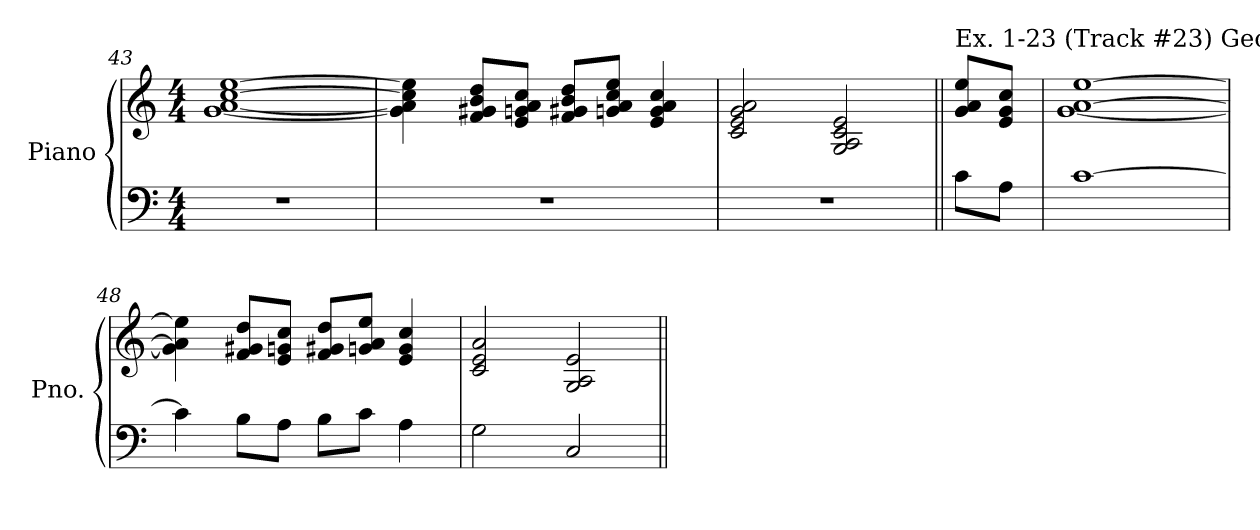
**kern	**kern
*part1	*part1
*staff2	*staff1
*I"Piano	*
*I'Pno.	*
*clefF4	*clefG2
*k[]	*k[]
*M4/4	*M4/4
=43	=43
1r	[1g [1a [1cc [1ee
=44	=44
1r	4g\] 4a\] 4cc\] 4ee\]
.	8f/ 8g#X/ 8b/ 8dd/L
.	8e/ 8gn/ 8a/ 8cc/J
.	8f/ 8g#X/ 8b/ 8dd/L
.	8gn/ 8a/ 8cc/ 8ee/J
.	4e/ 4g/ 4a/ 4cc/
=45	=45
1r	2c/ 2e/ 2g/ 2a/
.	2G/ 2A/ 2c/ 2e/
!!LO:LB:g=z
=46||	=46||
!	!LO:TX:a:t=Ex. 1-23 (Track #23) George Gershwin's "Summertime" in Drop 2
8c\L	8g/ 8a/ 8ee/L
8A\J	8e/ 8g/ 8cc/J
=47	=47
[1c	[1g [1a [1ee
=48	=48
4c\]	4g\] 4a\] 4ee\]
8B\L	8f/ 8g#X/ 8dd/L
8A\J	8e/ 8gn/ 8cc/J
8B\L	8f/ 8g#X/ 8dd/L
8c\J	8gn/ 8a/ 8ee/J
4A\	4e/ 4g/ 4cc/
=49	=49
2G\	2c/ 2e/ 2a/
2C/	2G/ 2A/ 2e/
=||	=||
*-	*-
